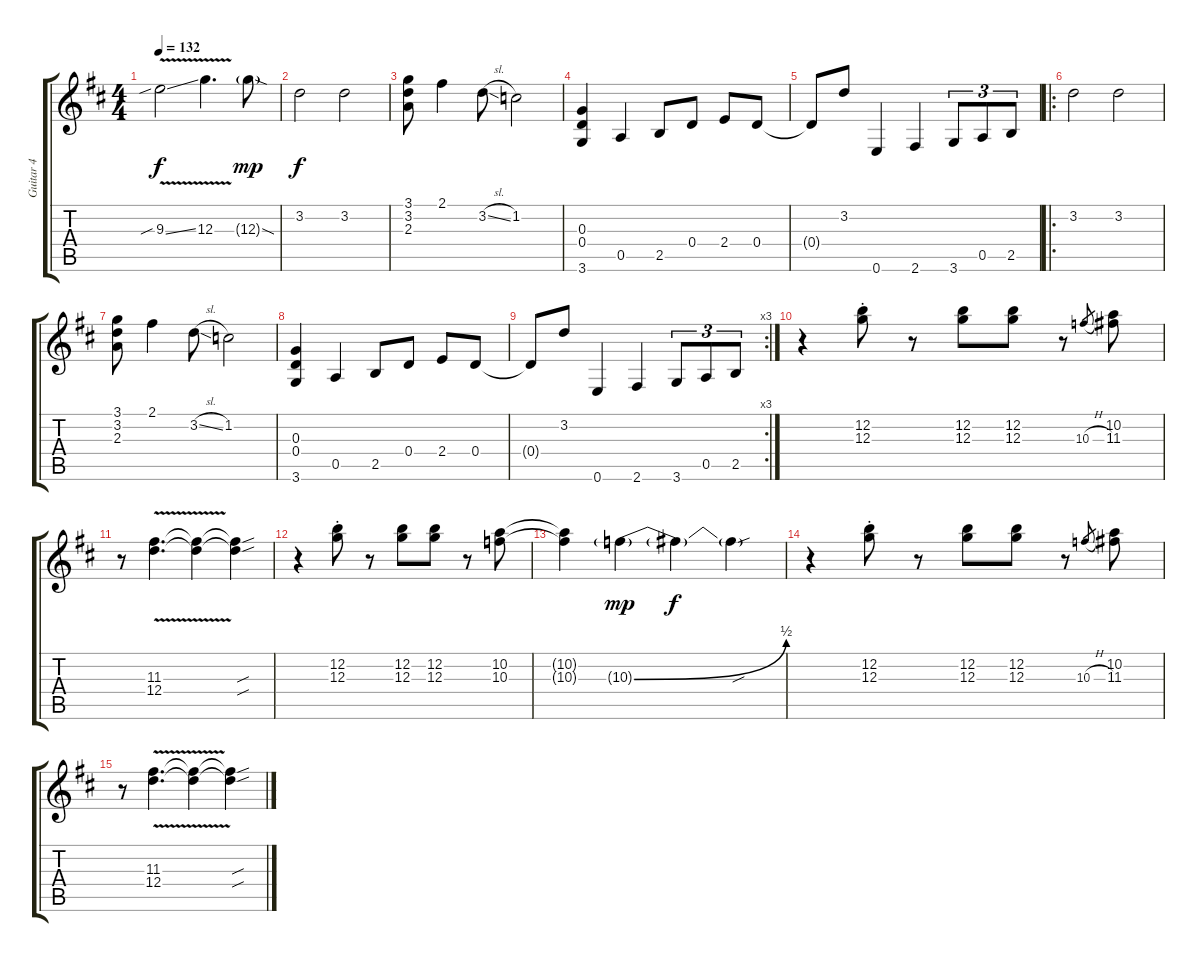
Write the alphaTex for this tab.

\track ("Guitar 4" "Guitar 4") {instrument overdrivenguitar}
\staff {score tabs}
\tuning (E4 B3 G3 D3 A2 E2) {hide}
\ts (4 4)
\tempo 132
\clef g2
\ks d
9.3{v sib ss}.2{dy f} 12.3{v}.4{d} 12.3{sod g}.8{dy mp} |
3.2.2{dy f} 3.2.2 |
(3.1 3.2 2.3).8 2.1.4 3.2{sl}.8 1.2.2 |
(0.3 0.4 3.6).4 0.5.4 2.5.8 0.4.8 2.4.8 0.4.8 |
0.4{t}.8 3.2.8 0.6.4 2.6.4 3.6.8{tu (3 2)} 0.5.8{tu (3 2)} 2.5.8{tu (3 2)} |
\ro
3.2.2 3.2.2 |
(3.1 3.2 2.3).8 2.1.4 3.2{sl}.8 1.2.2 |
(0.3 0.4 3.6).4 0.5.4 2.5.8 0.4.8 2.4.8 0.4.8 |
\rc 3
0.4{t}.8 3.2.8 0.6.4 2.6.4 3.6.8{tu (3 2)} 0.5.8{tu (3 2)} 2.5.8{tu (3 2)} |
r.4 (12.2{st} 12.3).8 r.8 (12.2 12.3).8 (12.2 12.3).8 r.8 10.3{h}.8{gr} (10.2 11.3).8 |
r.8 (11.3{v} 12.4).4{d} (11.3{t} 12.4{t}).4 (11.3{sou t} 12.4{sou t}).4 |
r.4 (12.2{st} 12.3).8 r.8 (12.2 12.3).8 (12.2 12.3).8 r.8 (10.2 10.3).8 |
(10.2{t} 10.3{t}).4 10.3{be (bend 0 0 60 2) g}.4{dy mp} 10.3{t}.4{dy f} 10.3{sou t}.4 |
r.4 (12.2{st} 12.3).8 r.8 (12.2 12.3).8 (12.2 12.3).8 r.8 10.3{h}.8{gr} (10.2 11.3).8 |
r.8 (11.3{v} 12.4).4{d} (11.3{t} 12.4{t}).4 (11.3{sou t} 12.4{sou t}).4
